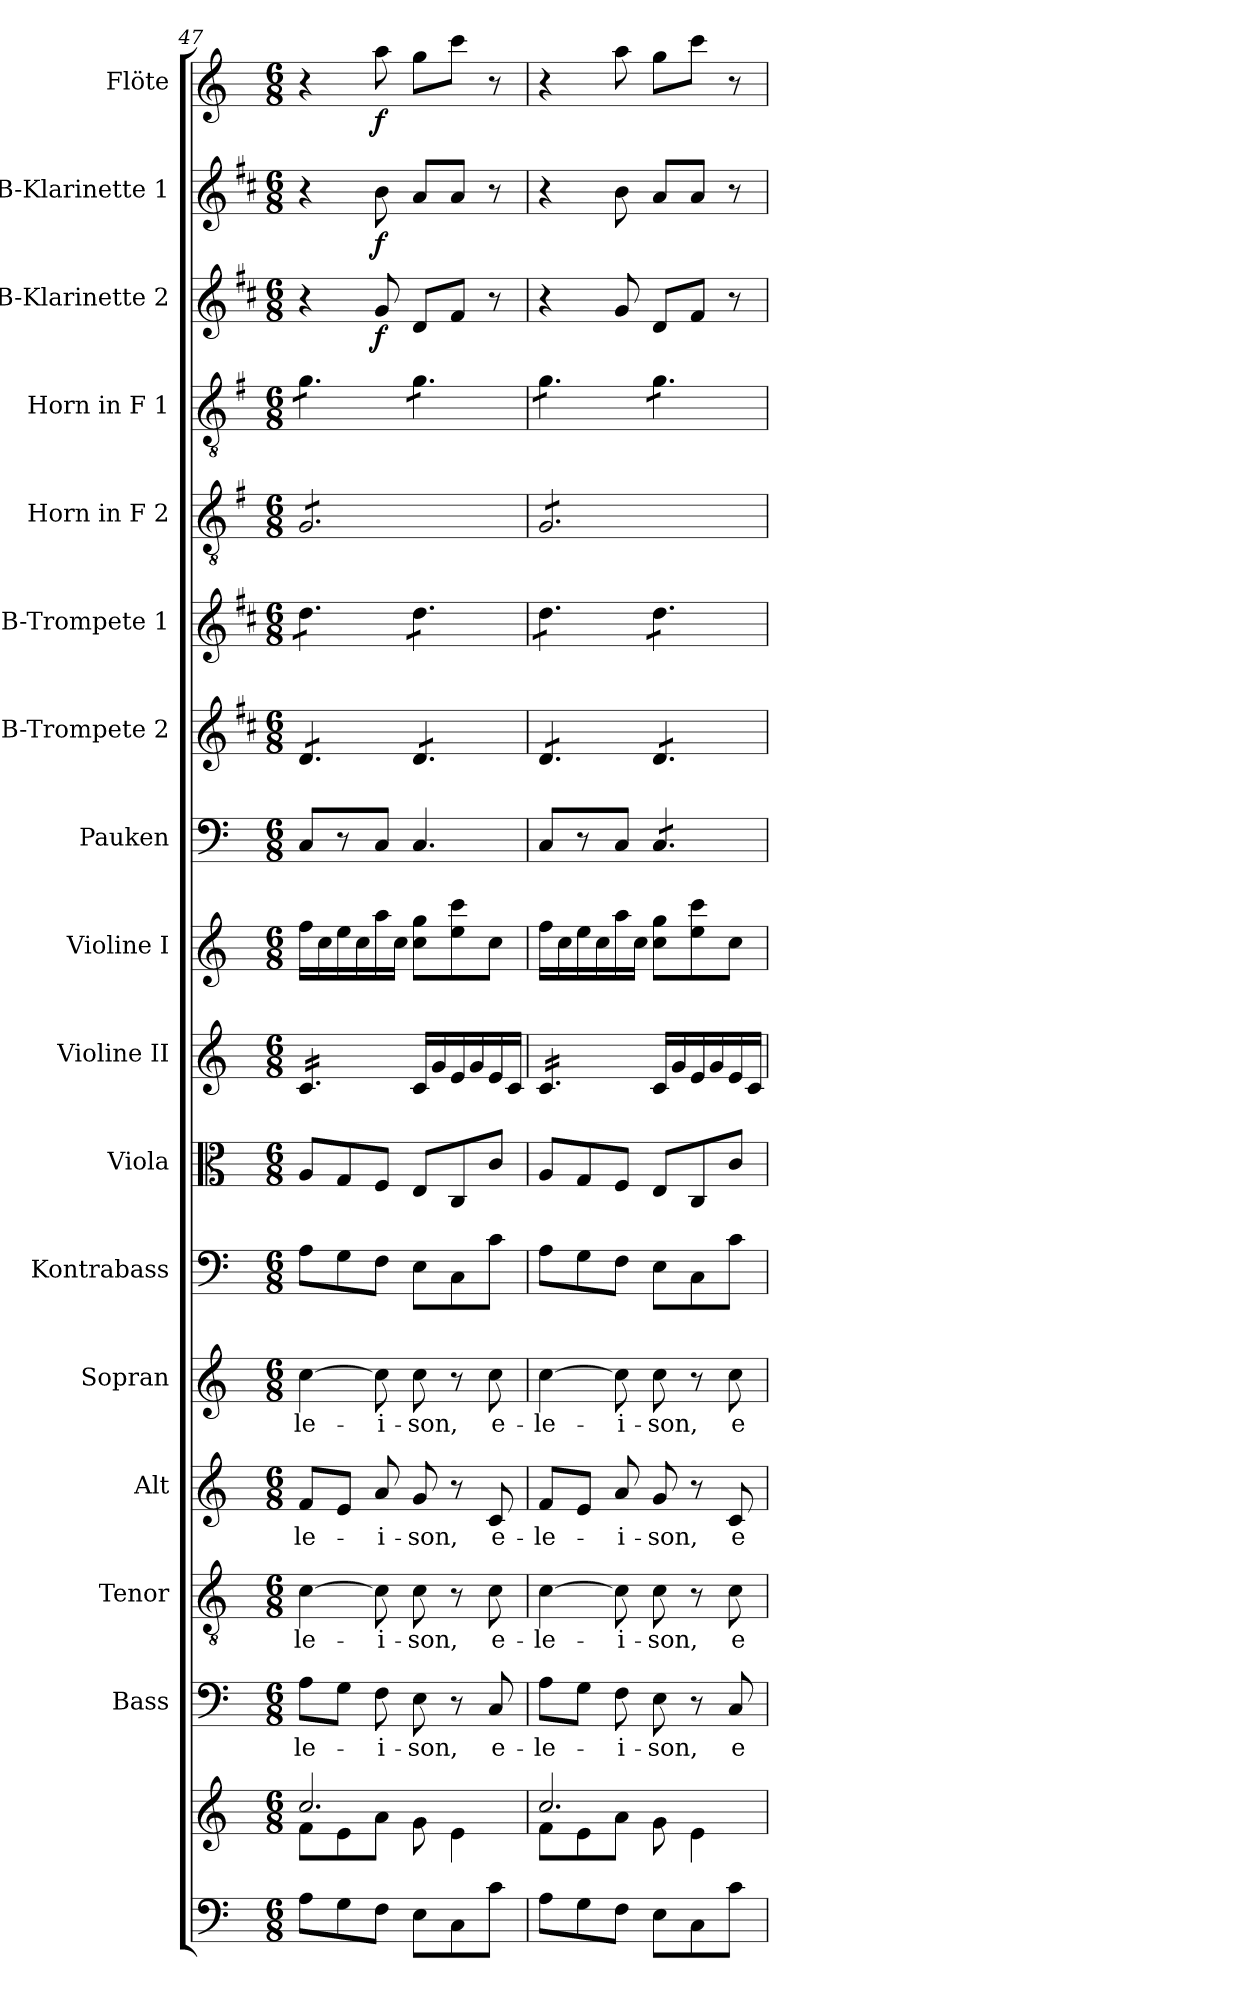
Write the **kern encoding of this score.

**kern	**kern	**kern	**text	**kern	**text	**kern	**text	**kern	**text	**kern	**kern	**kern	**kern	**kern	**kern	**kern	**kern	**kern	**kern	**dynam	**kern	**dynam	**kern	**dynam
*part17	*part17	*part16	*part16	*part15	*part15	*part14	*part14	*part13	*part13	*part12	*part11	*part10	*part9	*part8	*part7	*part6	*part5	*part4	*part3	*part3	*part2	*part2	*part1	*part1
*staff18	*staff17	*staff16	*staff16	*staff15	*staff15	*staff14	*staff14	*staff13	*staff13	*staff12	*staff11	*staff10	*staff9	*staff8	*staff7	*staff6	*staff5	*staff4	*staff3	*staff3	*staff2	*staff2	*staff1	*staff1
*	*	*I"Bass	*	*I"Tenor	*	*I"Alt	*	*I"Sopran	*	*I"Kontrabass	*I"Viola	*I"Violine II	*I"Violine I	*I"Pauken	*I"B-Trompete 2	*I"B-Trompete 1	*I"Horn in F 2	*I"Horn in F 1	*I"B-Klarinette 2	*	*I"B-Klarinette 1	*	*I"Flöte	*
*	*	*I'B.	*	*I'T.	*	*I'A.	*	*I'S.	*	*I'Kb.	*I'Vla.	*I'Vl. II	*I'Vl. I	*I'Pk.	*I'B Trp. 2	*I'B Trp. 1	*	*	*I'B Kl. 2	*	*I'B Kl. 1	*	*I'Fl.	*
*clefF4	*clefG2	*clefF4	*	*clefGv2	*	*clefG2	*	*clefG2	*	*clefF4	*clefC3	*clefG2	*clefG2	*clefF4	*clefG2	*clefG2	*clefGv2	*clefGv2	*clefG2	*	*clefG2	*	*clefG2	*
*	*	*	*	*	*	*	*	*	*	*ITrd7c12	*	*	*	*	*ITrd1c2	*ITrd1c2	*ITrd4c7	*ITrd4c7	*ITrd1c2	*	*ITrd1c2	*	*	*
*k[]	*k[]	*k[]	*	*k[]	*	*k[]	*	*k[]	*	*k[]	*k[]	*k[]	*k[]	*k[]	*k[]	*k[]	*k[]	*k[]	*k[]	*	*k[]	*	*k[]	*
*C:	*C:	*C:	*	*C:	*	*C:	*	*C:	*	*C:	*C:	*C:	*C:	*C:	*C:	*C:	*C:	*C:	*C:	*	*C:	*	*C:	*
*M6/8	*M6/8	*M6/8	*	*M6/8	*	*M6/8	*	*M6/8	*	*M6/8	*M6/8	*M6/8	*M6/8	*M6/8	*M6/8	*M6/8	*M6/8	*M6/8	*M6/8	*	*M6/8	*	*M6/8	*
=47	=47	=47	=47	=47	=47	=47	=47	=47	=47	=47	=47	=47	=47	=47	=47	=47	=47	=47	=47	=47	=47	=47	=47	=47
*	*^	*	*	*	*	*	*	*	*	*	*	*	*	*	*	*	*	*	*	*	*	*	*	*
!	!	!	!	!LO:LY:b	!	!LO:LY:b	!	!LO:LY:b	!	!LO:LY:b	!	!	!	!	!	!	!	!	!	!	!	!	!	!	!
*	*	*	*	*	*	*	*	*	*	*	*	*	*tremolo	*	*	*	*	*	*	*	*	*	*	*	*
*	*	*	*	*	*	*	*	*	*	*	*	*	*	*	*	*tremolo	*	*	*	*	*	*	*	*	*
*	*	*	*	*	*	*	*	*	*	*	*	*	*	*	*	*	*tremolo	*	*	*	*	*	*	*	*
*	*	*	*	*	*	*	*	*	*	*	*	*	*	*	*	*	*	*tremolo	*	*	*	*	*	*	*
*	*	*	*	*	*	*	*	*	*	*	*	*	*	*	*	*	*	*	*tremolo	*	*	*	*	*	*
8A\L	2.cc/	8f\L	8A\L	-le-	[4c\	-le-	8f/L	-le-	[4cc\	-le-	8AA\L	8A/L	16c/LL	16ff\LL	8C/L	8c/L	8cc\L	8C/L	8c\L	4r	.	4r	.	4r	.
.	.	.	.	.	.	.	.	.	.	.	.	.	16c/	16cc\	.	.	.	.	.	.	.	.	.	.	.
8G\	.	8e\	8G\J	.	.	.	8e/J	.	.	.	8GG\	8G/	16c/	16ee\	8r	8c/	8cc\	8C/	8c\	.	.	.	.	.	.
.	.	.	.	.	.	.	.	.	.	.	.	.	16c/	16cc\	.	.	.	.	.	.	.	.	.	.	.
!	!	!	!	!LO:LY:b	!	!LO:LY:b	!	!LO:LY:b	!	!LO:LY:b	!	!	!	!	!	!	!	!	!	!	!LO:DY:b	!	!LO:DY:b	!	!LO:DY:b
8F\J	.	8a\J	8F\	-i-	8c\]	-i-	8a/	-i-	8cc\]	-i-	8FF\J	8F/J	16c/	16aa\	8C/J	8c/J	8cc\J	8C/	8c\J	8f/	f	8a\	f	8aa\	f
.	.	.	.	.	.	.	.	.	.	.	.	.	16c/JJ	16cc\JJ	.	.	.	.	.	.	.	.	.	.	.
*	*	*	*	*	*	*	*	*	*	*	*	*	*Xtremolo	*	*	*	*	*	*	*	*	*	*	*	*
!	!	!	!	!LO:LY:b	!	!LO:LY:b	!	!LO:LY:b	!	!LO:LY:b	!	!	!	!	!	!	!	!	!	!	!	!	!	!	!
8E\L	.	8g\	8E\	-son,	8c\	-son,	8g/	-son,	8cc\	-son,	8EE\L	8E/L	16c/LL	8cc\ 8gg\L	4.C/	8c/L	8cc\L	8C/	8c\L	8c/L	.	8g/L	.	8gg\L	.
.	.	.	.	.	.	.	.	.	.	.	.	.	16g/	.	.	.	.	.	.	.	.	.	.	.	.
8C\	.	4e\	8r	.	8r	.	8r	.	8r	.	8CC\	8C/	16e/	8ee\ 8ccc\	.	8c/	8cc\	8C/	8c\	8e/J	.	8g/J	.	8ccc\J	.
.	.	.	.	.	.	.	.	.	.	.	.	.	16g/	.	.	.	.	.	.	.	.	.	.	.	.
!	!	!	!	!LO:LY:b	!	!LO:LY:b	!	!LO:LY:b	!	!LO:LY:b	!	!	!	!	!	!	!	!	!	!	!	!	!	!	!
8c\J	.	.	8C/	e-	8c\	e-	8c/	e-	8cc\	e-	8C\J	8c/J	16e/	8cc\J	.	8c/J	8cc\J	8C/J	8c\J	8r	.	8r	.	8r	.
.	.	.	.	.	.	.	.	.	.	.	.	.	16c/JJ	.	.	.	.	.	.	.	.	.	.	.	.
=48	=48	=48	=48	=48	=48	=48	=48	=48	=48	=48	=48	=48	=48	=48	=48	=48	=48	=48	=48	=48	=48	=48	=48	=48	=48
!	!	!	!	!LO:LY:b	!	!LO:LY:b	!	!LO:LY:b	!	!LO:LY:b	!	!	!	!	!	!	!	!	!	!	!	!	!	!	!
*	*	*	*	*	*	*	*	*	*	*	*	*	*tremolo	*	*	*	*	*	*	*	*	*	*	*	*
8A\L	2.cc/	8f\L	8A\L	-le-	[4c\	-le-	8f/L	-le-	[4cc\	-le-	8AA\L	8A/L	16c/LL	16ff\LL	8C/L	8c/L	8cc\L	8C/L	8c\L	4r	.	4r	.	4r	.
.	.	.	.	.	.	.	.	.	.	.	.	.	16c/	16cc\	.	.	.	.	.	.	.	.	.	.	.
8G\	.	8e\	8G\J	.	.	.	8e/J	.	.	.	8GG\	8G/	16c/	16ee\	8r	8c/	8cc\	8C/	8c\	.	.	.	.	.	.
.	.	.	.	.	.	.	.	.	.	.	.	.	16c/	16cc\	.	.	.	.	.	.	.	.	.	.	.
!	!	!	!	!LO:LY:b	!	!LO:LY:b	!	!LO:LY:b	!	!LO:LY:b	!	!	!	!	!	!	!	!	!	!	!	!	!	!	!
8F\J	.	8a\J	8F\	-i-	8c\]	-i-	8a/	-i-	8cc\]	-i-	8FF\J	8F/J	16c/	16aa\	8C/J	8c/J	8cc\J	8C/	8c\J	8f/	.	8a\	.	8aa\	.
.	.	.	.	.	.	.	.	.	.	.	.	.	16c/JJ	16cc\JJ	.	.	.	.	.	.	.	.	.	.	.
*	*	*	*	*	*	*	*	*	*	*	*	*	*Xtremolo	*	*	*	*	*	*	*	*	*	*	*	*
!	!	!	!	!LO:LY:b	!	!LO:LY:b	!	!LO:LY:b	!	!LO:LY:b	!	!	!	!	!	!	!	!	!	!	!	!	!	!	!
*	*	*	*	*	*	*	*	*	*	*	*	*	*	*	*tremolo	*	*	*	*	*	*	*	*	*	*
8E\L	.	8g\	8E\	-son,	8c\	-son,	8g/	-son,	8cc\	-son,	8EE\L	8E/L	16c/LL	8cc\ 8gg\L	8C/L	8c/L	8cc\L	8C/	8c\L	8c/L	.	8g/L	.	8gg\L	.
.	.	.	.	.	.	.	.	.	.	.	.	.	16g/	.	.	.	.	.	.	.	.	.	.	.	.
8C\	.	4e\	8r	.	8r	.	8r	.	8r	.	8CC\	8C/	16e/	8ee\ 8ccc\	8C/	8c/	8cc\	8C/	8c\	8e/J	.	8g/J	.	8ccc\J	.
.	.	.	.	.	.	.	.	.	.	.	.	.	16g/	.	.	.	.	.	.	.	.	.	.	.	.
!	!	!	!	!LO:LY:b	!	!LO:LY:b	!	!LO:LY:b	!	!LO:LY:b	!	!	!	!	!	!	!	!	!	!	!	!	!	!	!
8c\J	.	.	8C/	e-	8c\	e-	8c/	e-	8cc\	e-	8C\J	8c/J	16e/	8cc\J	8C/J	8c/J	8cc\J	8C/J	8c\J	8r	.	8r	.	8r	.
*	*	*	*	*	*	*	*	*	*	*	*	*	*	*	*	*	*	*	*Xtremolo	*	*	*	*	*	*
*	*	*	*	*	*	*	*	*	*	*	*	*	*	*	*	*	*	*Xtremolo	*	*	*	*	*	*	*
*	*	*	*	*	*	*	*	*	*	*	*	*	*	*	*	*	*Xtremolo	*	*	*	*	*	*	*	*
*	*	*	*	*	*	*	*	*	*	*	*	*	*	*	*	*Xtremolo	*	*	*	*	*	*	*	*	*
*	*	*	*	*	*	*	*	*	*	*	*	*	*	*	*Xtremolo	*	*	*	*	*	*	*	*	*	*
.	.	.	.	.	.	.	.	.	.	.	.	.	16c/JJ	.	.	.	.	.	.	.	.	.	.	.	.
*	*v	*v	*	*	*	*	*	*	*	*	*	*	*	*	*	*	*	*	*	*	*	*	*	*	*
=	=	=	=	=	=	=	=	=	=	=	=	=	=	=	=	=	=	=	=	=	=	=	=	=
*-	*-	*-	*-	*-	*-	*-	*-	*-	*-	*-	*-	*-	*-	*-	*-	*-	*-	*-	*-	*-	*-	*-	*-	*-
